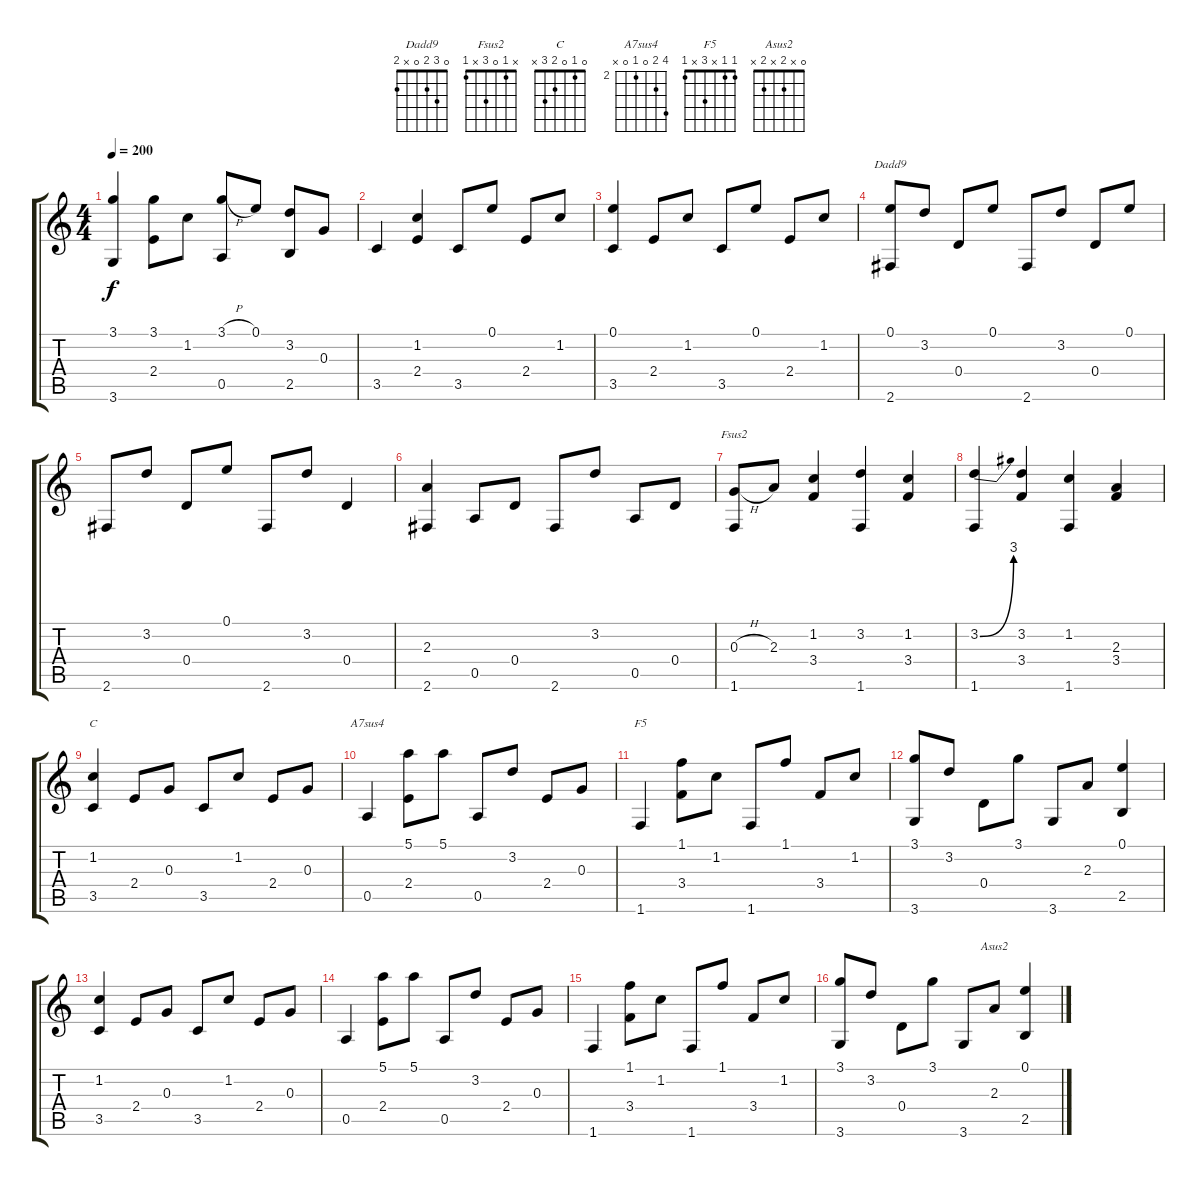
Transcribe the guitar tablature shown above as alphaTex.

\track "" {instrument acousticguitarsteel}
\staff {score tabs}
\tuning (E4 B3 G3 D3 A2 E2) {hide}
\chord ("Dadd9" 0 3 2 0 x 2)
\chord ("Fsus2" x 1 0 3 x 1)
\chord ("C" 0 1 0 2 3 x)
\chord ("A7sus4" 5 3 0 2 0 x) {firstfret 2}
\chord ("F5" 1 1 x 3 x 1)
\chord ("Asus2" 0 x 2 x 2 x)
\ts (4 4)
\tempo 200
\clef g2
\ks c
(3.1 3.6).4{dy f} (3.1 2.4).8 1.2.8 (3.1{h} 0.5).8 0.1.8 (3.2 2.5).8 0.3.8 |
3.5.4 (1.2 2.4).4 3.5.8 0.1.8 2.4.8 1.2.8 |
(0.1 3.5).4 2.4.8 1.2.8 3.5.8 0.1.8 2.4.8 1.2.8 |
(0.1 2.6).8{ch "Dadd9"} 3.2.8 0.4.8 0.1.8 2.6.8 3.2.8 0.4.8 0.1.8 |
2.6.8 3.2.8 0.4.8 0.1.8 2.6.8 3.2.8 0.4.4 |
(2.3 2.6).4 0.5.8 0.4.8 2.6.8 3.2.8 0.5.8 0.4.8 |
(0.3{h} 1.6).8{ch "Fsus2"} 2.3.8 (1.2 3.4).4 (3.2 1.6).4 (1.2 3.4).4 |
(3.2{be (bend 0 0 60 12)} 1.6).4 (3.2 3.4).4 (1.2 1.6).4 (2.3 3.4).4 |
(1.2 3.5).4{ch "C"} 2.4.8 0.3.8 3.5.8 1.2.8 2.4.8 0.3.8 |
0.5.4{ch "A7sus4"} (5.1 2.4).8 5.1.8 0.5.8 3.2.8 2.4.8 0.3.8 |
1.6.4{ch "F5"} (1.1 3.4).8 1.2.8 1.6.8 1.1.8 3.4.8 1.2.8 |
(3.1 3.6).8 3.2.8 0.4.8 3.1.8 3.6.8 2.3.8 (0.1 2.5).4 |
(1.2 3.5).4 2.4.8 0.3.8 3.5.8 1.2.8 2.4.8 0.3.8 |
0.5.4 (5.1 2.4).8 5.1.8 0.5.8 3.2.8 2.4.8 0.3.8 |
1.6.4 (1.1 3.4).8 1.2.8 1.6.8 1.1.8 3.4.8 1.2.8 |
(3.1 3.6).8 3.2.8 0.4.8 3.1.8 3.6.8 2.3.8{ch "Asus2"} (0.1 2.5).4
